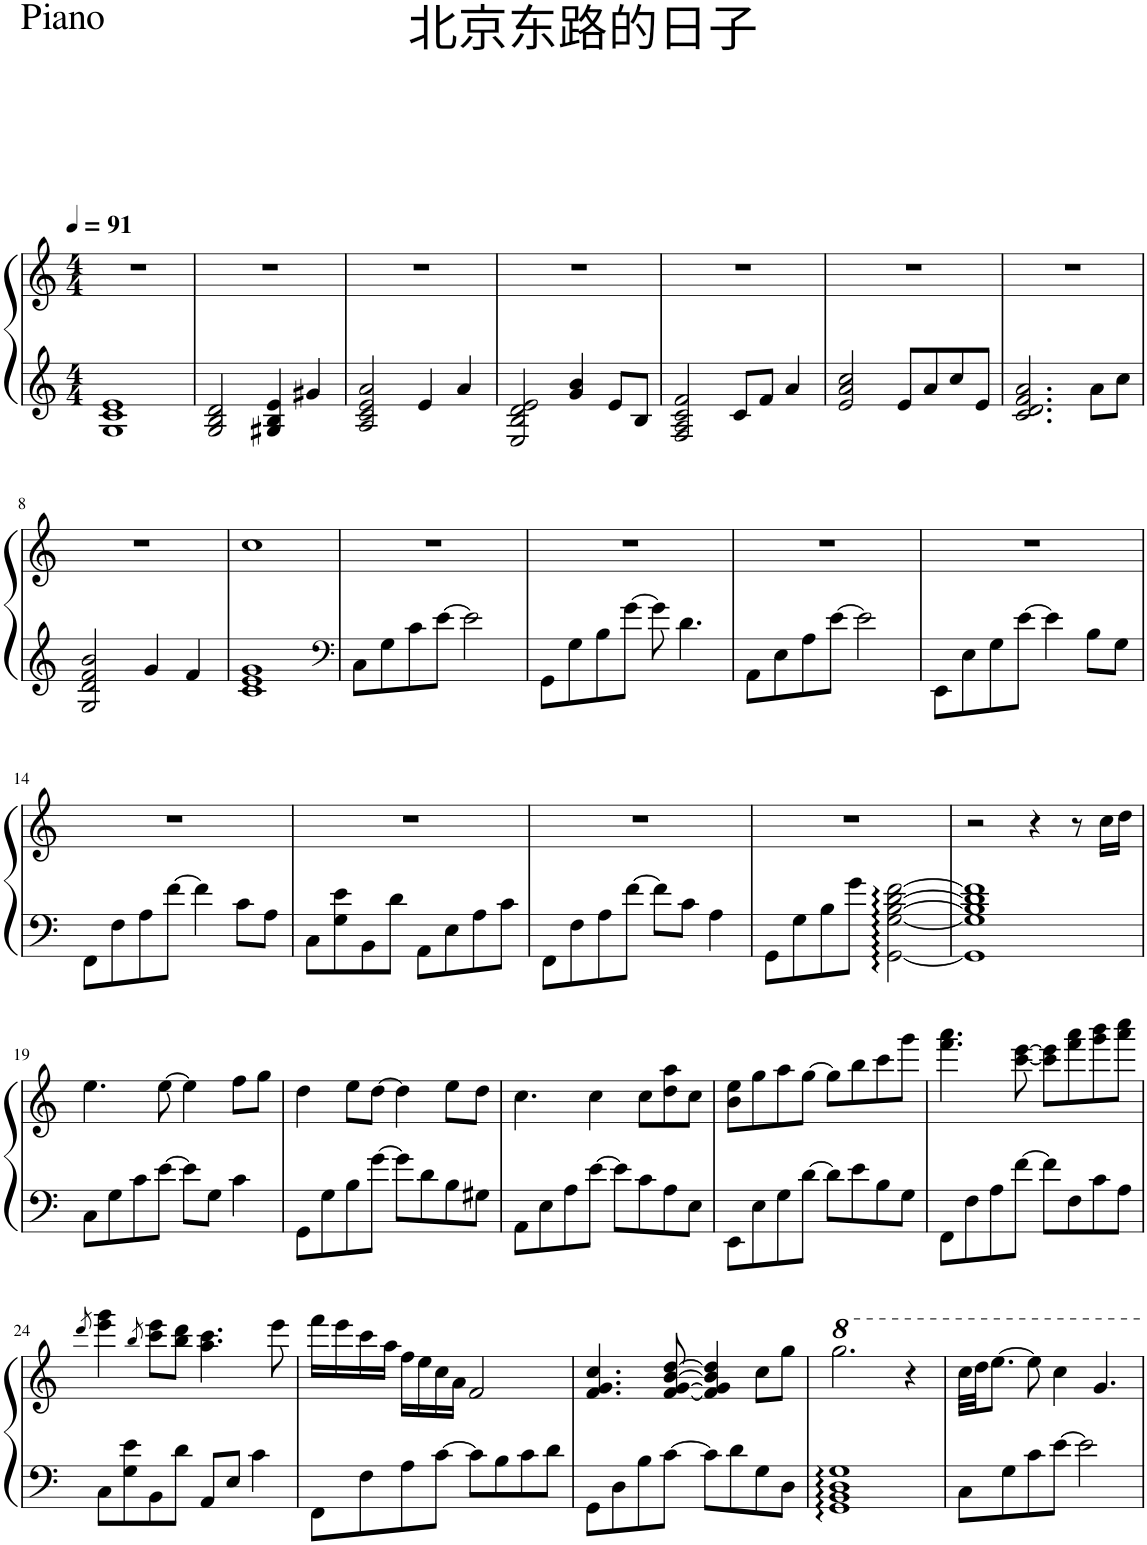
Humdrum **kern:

**kern	**kern
*part1	*part1
*staff2	*staff1
*I"Piano	*
*clefG2	*clefG2
*k[]	*k[]
*M4/4	*M4/4
*MM91	*MM91
=1	=1
1G 1c 1e	1r
=2	=2
2G/ 2B/ 2d/	1r
4G#X/ 4B/ 4e/	.
4g#X/	.
=3	=3
2A/ 2c/ 2e/ 2a/	1r
4e/	.
4a/	.
=4	=4
2E/ 2B/ 2d/ 2e/	1r
4g/ 4b/	.
8e/L	.
8B/J	.
=5	=5
2F/ 2A/ 2c/ 2f/	1r
8c/L	.
8f/J	.
4a/	.
=6	=6
2e/ 2a/ 2cc/	1r
8e/L	.
8a/	.
8cc/	.
8e/J	.
=7	=7
2.c/ 2.d/ 2.f/ 2.a/	1r
8a\L	.
8cc\J	.
!!LO:LB:g=z
=8	=8
2G/ 2d/ 2f/ 2b/	1r
4g/	.
4f/	.
=9	=9
1c 1e 1g	1cc
=10	=10
*clefF4	*
8C\L	1r
8G\	.
8c\	.
[8e\J	.
2e\]	.
=11	=11
8GG\L	1r
8G\	.
8B\	.
[8g\J	.
8g\]	.
4.d\	.
=12	=12
8AA\L	1r
8E\	.
8A\	.
[8e\J	.
2e\]	.
=13	=13
8EE\L	1r
8E\	.
8G\	.
[8e\J	.
4e\]	.
8B\L	.
8G\J	.
!!LO:LB:g=z
=14	=14
8FF\L	1r
8F\	.
8A\	.
[8f\J	.
4f\]	.
8c\L	.
8A\J	.
=15	=15
8C\L	1r
8G\ 8e\	.
8BB\	.
8d\J	.
8AA\L	.
8E\	.
8A\	.
8c\J	.
=16	=16
8FF\L	1r
8F\	.
8A\	.
[8f\J	.
8f\L]	.
8c\J	.
4A\	.
=17	=17
8GG\L	1r
8G\	.
8B\	.
8g\J	.
[2GG\ [2G\ [2B\ [2d\ [2f\	.
=18	=18
1GG] 1G] 1B] 1d] 1f]	2r
.	4r
.	8r
.	16cc\LL
.	16dd\JJ
!!LO:LB:g=z
=19	=19
8C\L	4.ee\
8G\	.
8c\	.
[8e\J	[8ee\
8e\L]	4ee\]
8G\J	.
4c\	8ff\L
.	8gg\J
=20	=20
8GG\L	4dd\
8G\	.
8B\	8ee\L
[8g\J	[8dd\J
8g\L]	4dd\]
8d\	.
8B\	8ee\L
8G#X\J	8dd\J
=21	=21
8AA\L	4.cc\
8E\	.
8A\	.
[8e\J	4cc\
8e\L]	.
8c\	8cc\L
8A\	8dd\ 8aa\
8E\J	8cc\J
=22	=22
8EE\L	8b\ 8ee\L
8E\	8gg\
8G\	8aa\
[8d\J	[8gg\J
8d\L]	8gg\L]
8e\	8bb\
8B\	8ccc\
8G\J	8ggg\J
=23	=23
8FF\L	4.fff\ 4.aaa\
8F\	.
8A\	.
[8f\J	[8ccc\ [8eee\
8f\L]	8ccc\] 8eee\]L
8F\	8fff\ 8aaa\
8c\	8ggg\ 8bbb\
8A\J	8aaa\ 8cccc\J
!!LO:LB:g=z
=24	=24
.	8qddd/
8C\L	4eee\ 4ggg\
8G\ 8e\	.
.	8qbb/
8BB\	8ccc\ 8eee\L
8d\J	8bb\ 8ddd\J
8AA/L	4.aa\ 4.ccc\
8E/J	.
4c\	.
.	8eee\
=25	=25
8FF\L	16fff\LL
.	16eee\
8F\	16ccc\
.	16aa\JJ
8A\	16ff\LL
.	16ee\
[8c\J	16cc\
.	16a\JJ
8c\L]	2f/
8B\	.
8c\	.
8d\J	.
=26	=26
8GG\L	4.f/ 4.g/ 4.cc/
8D\	.
8B\	.
[8c\J	[8f/ [8g/ [8b/ [8dd/
8c\L]	4f/] 4g/] 4b/] 4dd/]
8d\	.
8G\	8cc\L
8D\J	8gg\J
=27	=27
1GG 1BB 1D 1G	2.ggg\
.	4r
=28	=28
8C\L	32ccc\LLL
.	32ddd\JJ
.	[8.eee\J
8G\	.
8c\	8eee\]
[8e\J	4ccc\
2e\]	.
.	4.gg/
=	=
*-	*-
